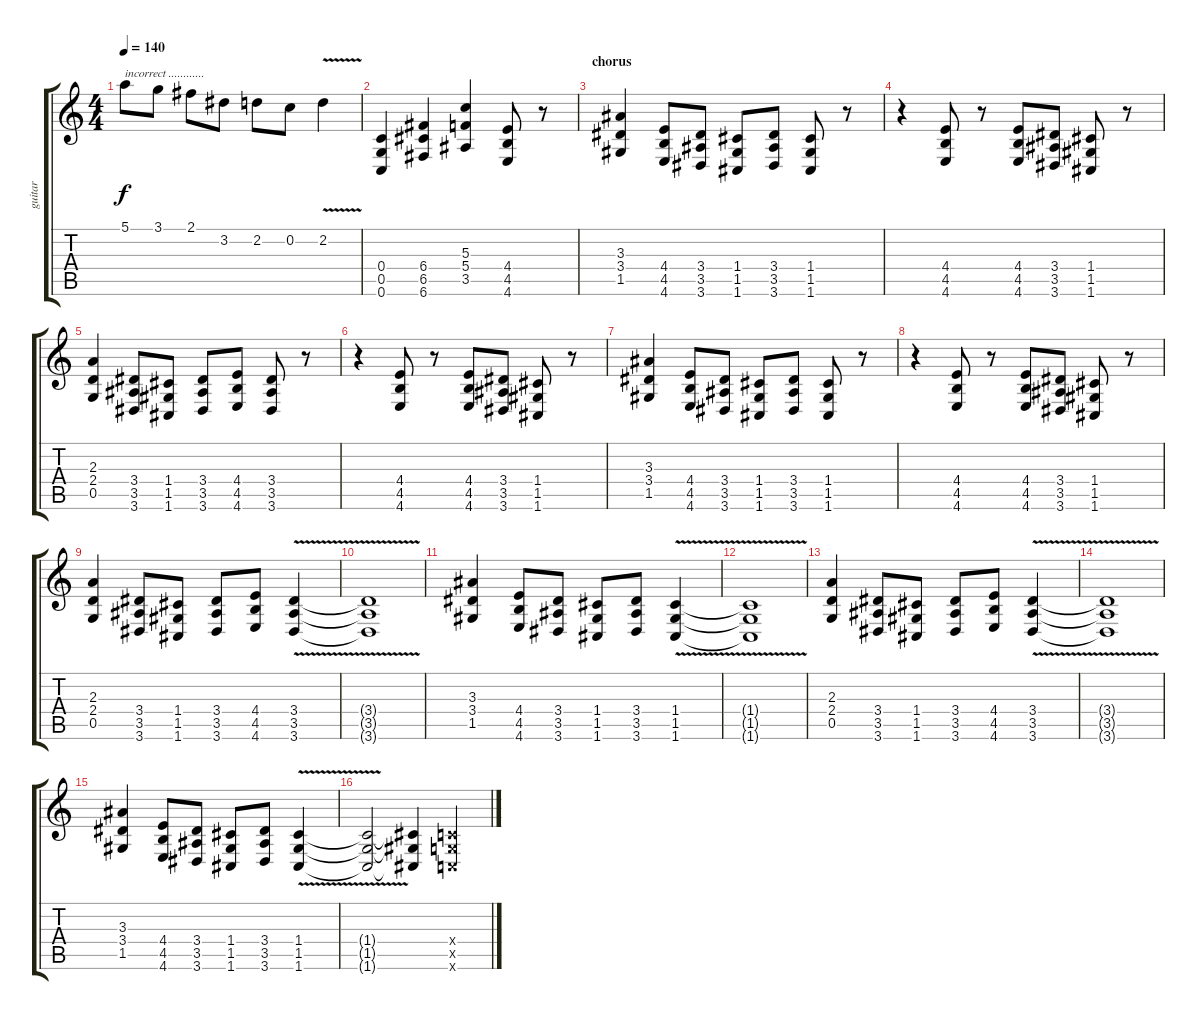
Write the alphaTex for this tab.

\track ("guitar" "guitar") {instrument distortionguitar}
\staff {score tabs}
\tuning (E4 C4 G3 C3 G2 C2) {hide}
\ts (4 4)
\tempo 140
\clef g2
\ks c
5.1.8{txt "incorrect ............" dy f} 3.1.8 2.1.8 3.2.8 2.2.8 0.2.8 2.2{v}.4 |
\section ("" "")
(0.4 0.5 0.6).4 (6.4 6.5 6.6).4 (5.3 5.4 3.5).4 (4.4 4.5 4.6).8 r.8 |
\section ("" "chorus")
(3.3 3.4 1.5).4 (4.4 4.5 4.6).8 (3.4 3.5 3.6).8 (1.4 1.5 1.6).8 (3.4 3.5 3.6).8 (1.4 1.5 1.6).8 r.8 |
r.4 (4.4 4.5 4.6).8 r.8 (4.4 4.5 4.6).8 (3.4 3.5 3.6).8 (1.4 1.5 1.6).8 r.8 |
(2.3 2.4 0.5).4 (3.4 3.5 3.6).8 (1.4 1.5 1.6).8 (3.4 3.5 3.6).8 (4.4 4.5 4.6).8 (3.4 3.5 3.6).8 r.8 |
r.4 (4.4 4.5 4.6).8 r.8 (4.4 4.5 4.6).8 (3.4 3.5 3.6).8 (1.4 1.5 1.6).8 r.8 |
(3.3 3.4 1.5).4 (4.4 4.5 4.6).8 (3.4 3.5 3.6).8 (1.4 1.5 1.6).8 (3.4 3.5 3.6).8 (1.4 1.5 1.6).8 r.8 |
r.4 (4.4 4.5 4.6).8 r.8 (4.4 4.5 4.6).8 (3.4 3.5 3.6).8 (1.4 1.5 1.6).8 r.8 |
(2.3 2.4 0.5).4 (3.4 3.5 3.6).8 (1.4 1.5 1.6).8 (3.4 3.5 3.6).8 (4.4 4.5 4.6).8 (3.4{v} 3.5{v} 3.6{v}).4 |
\section ("" "")
(3.4{t} 3.5{t} 3.6{t}).1 |
(3.3 3.4 1.5).4 (4.4 4.5 4.6).8 (3.4 3.5 3.6).8 (1.4 1.5 1.6).8 (3.4 3.5 3.6).8 (1.4{v} 1.5{v} 1.6{v}).4 |
(1.4{t} 1.5{t} 1.6{t}).1 |
(2.3 2.4 0.5).4 (3.4 3.5 3.6).8 (1.4 1.5 1.6).8 (3.4 3.5 3.6).8 (4.4 4.5 4.6).8 (3.4{v} 3.5{v} 3.6{v}).4 |
(3.4{t} 3.5{t} 3.6{t}).1 |
(3.3 3.4 1.5).4 (4.4 4.5 4.6).8 (3.4 3.5 3.6).8 (1.4 1.5 1.6).8 (3.4 3.5 3.6).8 (1.4{v} 1.5{v} 1.6{v}).4 |
(1.4{t} 1.5{t} 1.6{t}).2 (1.4{t} 1.5{t} 1.6{t}).4 (0.4{x} 0.5{x} 0.6{x}).4
